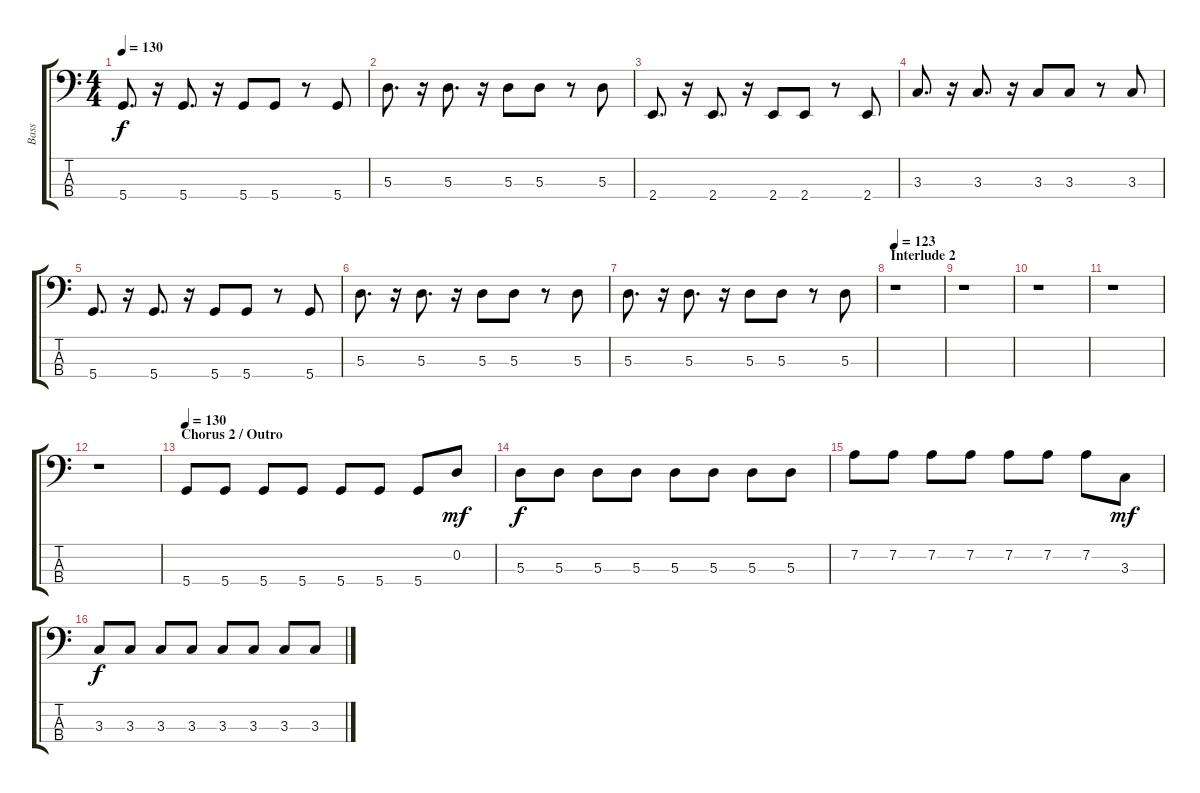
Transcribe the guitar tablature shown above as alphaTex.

\track ("Bass" "Bass") {instrument synthbass1}
\staff {score tabs}
\tuning (G2 D2 A1 D1) {hide}
\ts (4 4)
\tempo 130
\clef f4
\ks c
5.4.8{d dy f} r.16 5.4.8{d} r.16 5.4.8 5.4.8 r.8 5.4.8 |
5.3.8{d} r.16 5.3.8{d} r.16 5.3.8 5.3.8 r.8 5.3.8 |
2.4.8{d} r.16 2.4.8{d} r.16 2.4.8 2.4.8 r.8 2.4.8 |
3.3.8{d} r.16 3.3.8{d} r.16 3.3.8 3.3.8 r.8 3.3.8 |
5.4.8{d} r.16 5.4.8{d} r.16 5.4.8 5.4.8 r.8 5.4.8 |
5.3.8{d} r.16 5.3.8{d} r.16 5.3.8 5.3.8 r.8 5.3.8 |
5.3.8{d} r.16 5.3.8{d} r.16 5.3.8 5.3.8 r.8 5.3.8 |
\section ("" "Interlude 2")
\tempo 123
r.1 |
r.1 |
r.1 |
r.1 |
r.1 |
\section ("" "Chorus 2 / Outro")
\tempo 130
5.4.8 5.4.8 5.4.8 5.4.8 5.4.8 5.4.8 5.4.8 0.2.8{dy mf} |
5.3.8{dy f} 5.3.8 5.3.8 5.3.8 5.3.8 5.3.8 5.3.8 5.3.8 |
7.2.8 7.2.8 7.2.8 7.2.8 7.2.8 7.2.8 7.2.8 3.3.8{dy mf} |
3.3.8{dy f} 3.3.8 3.3.8 3.3.8 3.3.8 3.3.8 3.3.8 3.3.8
